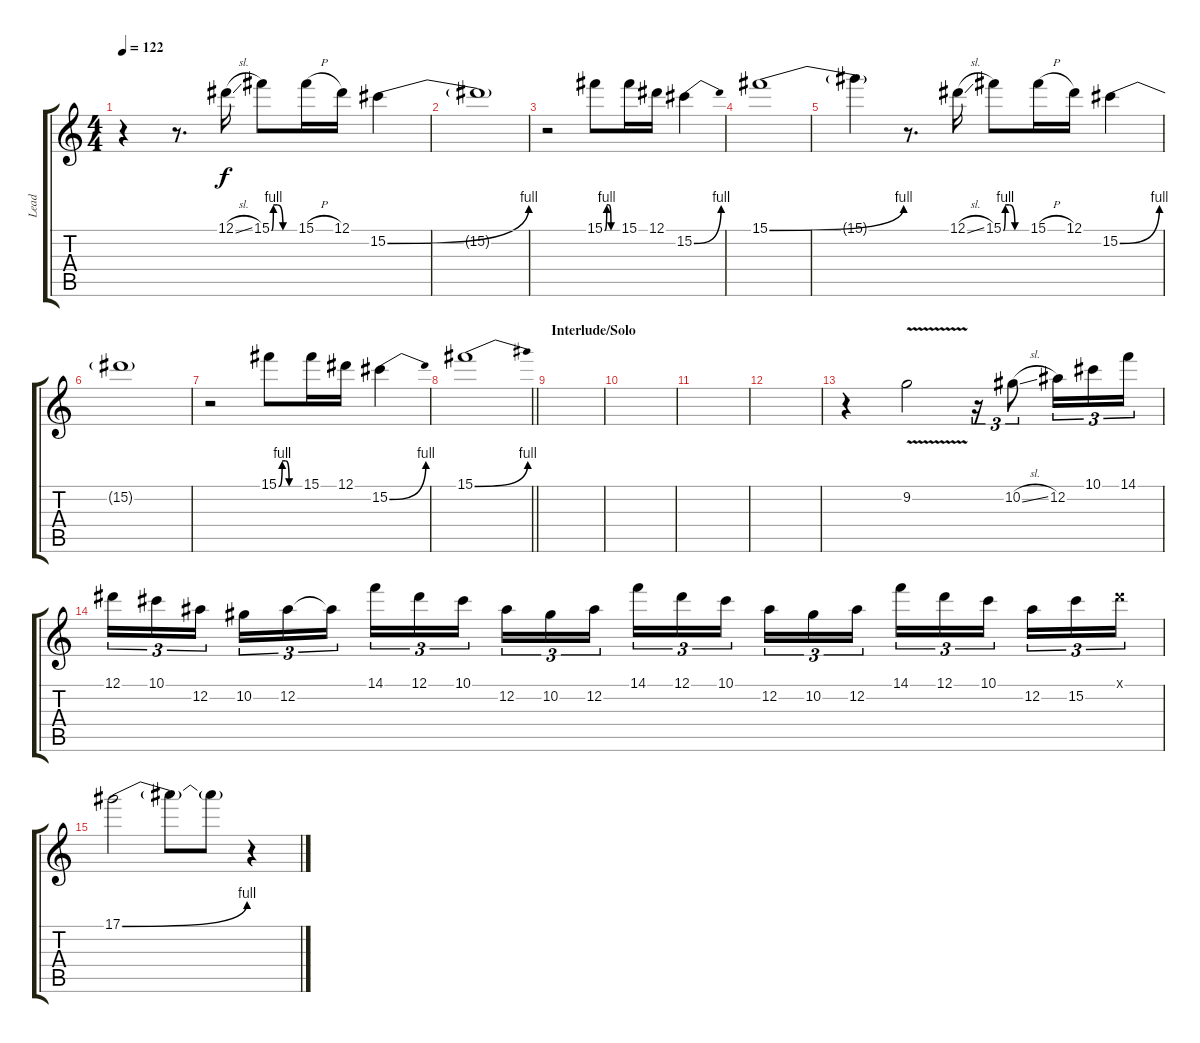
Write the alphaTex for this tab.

\track ("Lead" "Lead") {instrument overdrivenguitar}
\staff {score tabs}
\tuning (Eb4 Bb3 Gb3 Db3 Ab2 Eb2) {hide}
\ts (4 4)
\tempo 122
\clef g2
\ks c
r.4{dy f} r.8{d} 12.1{sl}.16 15.1{be (custom 0 0 5 4 15 4 30 0 60 0)}.8 15.1{h}.16 12.1.16 15.2{be (bend 0 0 60 4)}.4 |
15.2{t}.1 |
r.2 15.1{be (custom 0 0 10 4 20 4 30 0 60 0)}.8 15.1.16 12.1.16 15.2{be (bend 0 0 60 4)}.4 |
15.1{be (bend 0 0 60 4)}.1 |
15.1{t}.4 r.8{d} 12.1{sl}.16 15.1{be (custom 0 0 5 4 15 4 30 0 60 0)}.8 15.1{h}.16 12.1.16 15.2{be (bend 0 0 60 4)}.4 |
15.2{t}.1 |
r.2 15.1{be (custom 0 0 10 4 20 4 30 0 60 0)}.8 15.1.16 12.1.16 15.2{be (bend 0 0 60 4)}.4 |
\barLineRight lightlight
15.1{be (bend 0 0 60 4)}.1 |
\section ("" "Interlude/Solo")
|
|
|
|
r.4 9.2{v}.2 r.16{tu (3 2)} 10.2{sl}.8{tu (3 2)} 12.2.16{tu (3 2)} 10.1.16{tu (3 2)} 14.1.16{tu (3 2)} |
12.1.16{tu (3 2)} 10.1.16{tu (3 2)} 12.2.16{tu (3 2) beam splitsecondary} 10.2.16{tu (3 2)} 12.2.16{tu (3 2)} 12.2{t}.16{tu (3 2)} 14.1.16{tu (3 2)} 12.1.16{tu (3 2)} 10.1.16{tu (3 2) beam splitsecondary} 12.2.16{tu (3 2)} 10.2.16{tu (3 2)} 12.2.16{tu (3 2)} 14.1.16{tu (3 2)} 12.1.16{tu (3 2)} 10.1.16{tu (3 2) beam splitsecondary} 12.2.16{tu (3 2)} 10.2.16{tu (3 2)} 12.2.16{tu (3 2)} 14.1.16{tu (3 2)} 12.1.16{tu (3 2)} 10.1.16{tu (3 2) beam splitsecondary} 12.2.16{tu (3 2)} 15.2.16{tu (3 2)} 12.1{x}.16{tu (3 2)} |
17.1{be (bend 0 0 60 4)}.2 17.1{t}.8 17.1{t}.8 r.4
